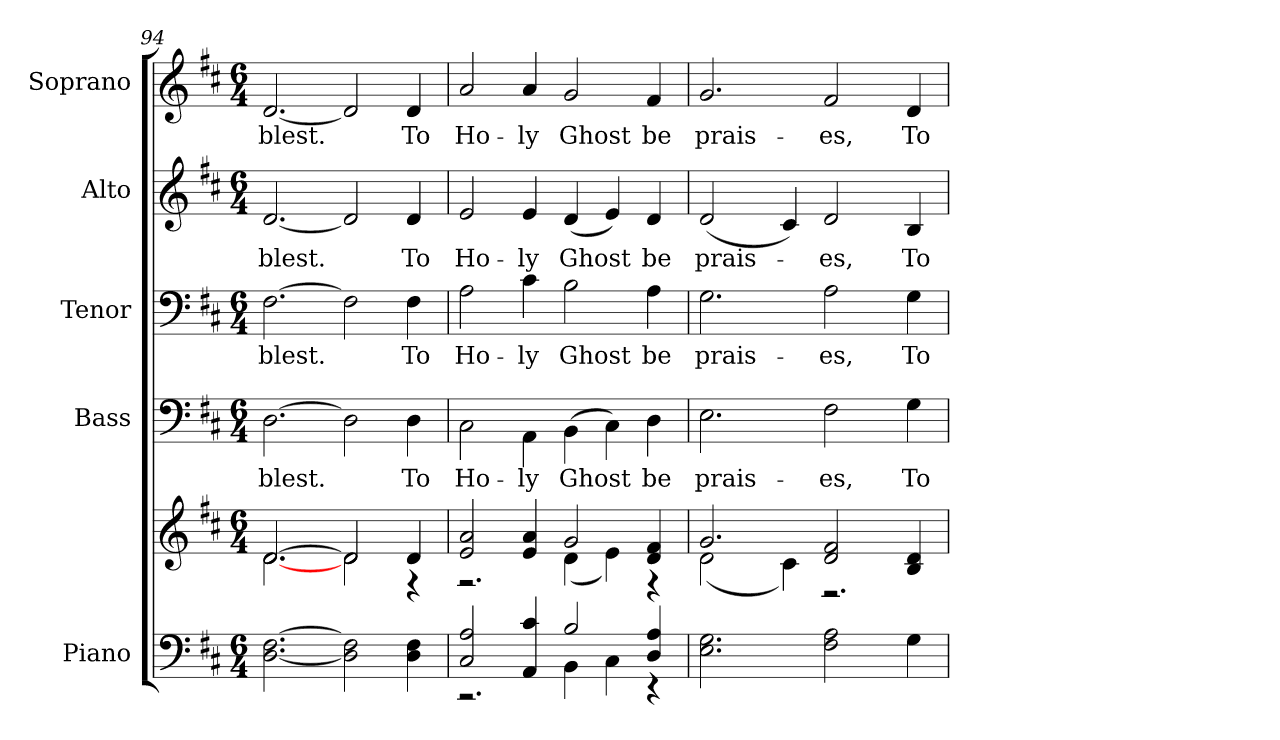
**kern	**kern	**kern	**text	**kern	**text	**kern	**text	**kern	**text
*part5	*part5	*part4	*part4	*part3	*part3	*part2	*part2	*part1	*part1
*staff6	*staff5	*staff4	*staff4	*staff3	*staff3	*staff2	*staff2	*staff1	*staff1
*I"Piano	*	*I"Bass	*	*I"Tenor	*	*I"Alto	*	*I"Soprano	*
*I'Pno.	*	*I'B.	*	*I'T.	*	*I'A.	*	*I'S.	*
!!LO:PB:g=z
*clefF4	*clefG2	*clefF4	*	*clefF4	*	*clefG2	*	*clefG2	*
*k[f#c#]	*k[f#c#]	*k[f#c#]	*	*k[f#c#]	*	*k[f#c#]	*	*k[f#c#]	*
*D:	*D:	*D:	*	*D:	*	*D:	*	*D:	*
*M6/4	*M6/4	*M6/4	*	*M6/4	*	*M6/4	*	*M6/4	*
=94	=94	=94	=94	=94	=94	=94	=94	=94	=94
*	*^	*	*	*	*	*	*	*	*
!	!	!	!	!LO:LY:b:color=#000000	!	!	!	!	!	!
!	!	!	!	!	!	!LO:LY:b:color=#000000	!	!	!	!
!	!	!	!	!	!	!	!	!LO:LY:b:color=#000000	!	!
!	!	!	!	!	!	!	!	!	!	!LO:LY:b:color=#000000
[<2.Di\ [>2.F#i	[>2.di/	[<2.di\	[>2.Di\	blest.	[>2.F#i\	blest.	[<2.di/	blest.	[<2.di/	blest.
2Di\] 2F#i]	2di/]	2di\	2Di\]	.	2F#i\]	.	2di/]	.	2di/]	.
!	!	!	!	!LO:LY:b:color=#000000	!	!	!	!	!	!
!	!	!	!	!	!	!LO:LY:b:color=#000000	!	!	!	!
!	!	!	!	!	!	!	!	!LO:LY:b:color=#000000	!	!
!	!	!	!	!	!	!	!	!	!	!LO:LY:b:color=#000000
4Di\ 4F#i	4di/	4r	4Di\	To	4F#i\	To	4di/	To	4di/	To
=95	=95	=95	=95	=95	=95	=95	=95	=95	=95	=95
*^	*	*	*	*	*	*	*	*	*	*
!	!	!	!	!	!LO:LY:b:color=#000000	!	!	!	!	!	!
!	!	!	!	!	!	!	!LO:LY:b:color=#000000	!	!	!	!
!	!	!	!	!	!	!	!	!	!LO:LY:b:color=#000000	!	!
!	!	!	!	!	!	!	!	!	!	!	!LO:LY:b:color=#000000
2C#i/ 2Ai	2.r	2ei/ 2ai	2.r	2C#i\	Ho-	2Ai\	Ho-	2ei/	Ho-	2ai/	Ho-
!	!	!	!	!	!LO:LY:b:color=#000000	!	!	!	!	!	!
!	!	!	!	!	!	!	!LO:LY:b:color=#000000	!	!	!	!
!	!	!	!	!	!	!	!	!	!LO:LY:b:color=#000000	!	!
!	!	!	!	!	!	!	!	!	!	!	!LO:LY:b:color=#000000
4AAi/ 4c#i	.	4ei/ 4ai	.	4AAi\	-ly	4c#i\	-ly	4ei/	-ly	4ai/	-ly
!	!	!	!	!	!LO:LY:b:color=#000000	!	!	!	!	!	!
!	!	!	!	!	!	!	!LO:LY:b:color=#000000	!	!	!	!
!	!	!	!	!	!	!	!	!	!LO:LY:b:color=#000000	!	!
!	!	!	!	!	!	!	!	!	!	!	!LO:LY:b:color=#000000
2Bi/	4BBi\	2gi/	(4di\	(4BBi\	Ghost	2Bi\	Ghost	(4di/	Ghost	2gi/	Ghost
.	4C#i\	.	4ei\)	4C#i\)	.	.	.	4ei/)	.	.	.
!	!	!	!	!	!LO:LY:b:color=#000000	!	!	!	!	!	!
!	!	!	!	!	!	!	!LO:LY:b:color=#000000	!	!	!	!
!	!	!	!	!	!	!	!	!	!LO:LY:b:color=#000000	!	!
!	!	!	!	!	!	!	!	!	!	!	!LO:LY:b:color=#000000
4Di/ 4Ai	4r	4di/ 4f#i	4r	4Di\	be	4Ai\	be	4di/	be	4f#i/	be
!!LO:PB:g=z
=96	=96	=96	=96	=96	=96	=96	=96	=96	=96	=96	=96
!	!	!	!	!	!LO:LY:b:color=#000000	!	!	!	!	!	!
!	!	!	!	!	!	!	!LO:LY:b:color=#000000	!	!	!	!
!	!	!	!	!	!	!	!	!	!LO:LY:b:color=#000000	!	!
!	!	!	!	!	!	!	!	!	!	!	!LO:LY:b:color=#000000
2.Ei\ 2.Gi	4ryy	2.gi/	(2di\	2.Ei\	prais-	2.Gi\	prais-	(2di/	prais-	2.gi/	prais-
.	4ryy	.	.	.	.	.	.	.	.	.	.
.	4ryy	.	4c#i\)	.	.	.	.	4c#i/)	.	.	.
!	!	!	!	!	!LO:LY:b:color=#000000	!	!	!	!	!	!
!	!	!	!	!	!	!	!LO:LY:b:color=#000000	!	!	!	!
!	!	!	!	!	!	!	!	!	!LO:LY:b:color=#000000	!	!
!	!	!	!	!	!	!	!	!	!	!	!LO:LY:b:color=#000000
2F#i\ 2Ai	4ryy	2di/ 2f#i	2.r	2F#i\	-es,	2Ai\	-es,	2di/	-es,	2f#i/	-es,
.	4ryy	.	.	.	.	.	.	.	.	.	.
!	!	!	!	!	!LO:LY:b:color=#000000	!	!	!	!	!	!
!	!	!	!	!	!	!	!LO:LY:b:color=#000000	!	!	!	!
!	!	!	!	!	!	!	!	!	!LO:LY:b:color=#000000	!	!
!	!	!	!	!	!	!	!	!	!	!	!LO:LY:b:color=#000000
4Gi\	4ryy	4Bi/ 4di	.	4Gi\	To	4Gi\	To	4Bi/	To	4di/	To
*v	*v	*	*	*	*	*	*	*	*	*	*
*	*v	*v	*	*	*	*	*	*	*	*
=	=	=	=	=	=	=	=	=	=
*-	*-	*-	*-	*-	*-	*-	*-	*-	*-
